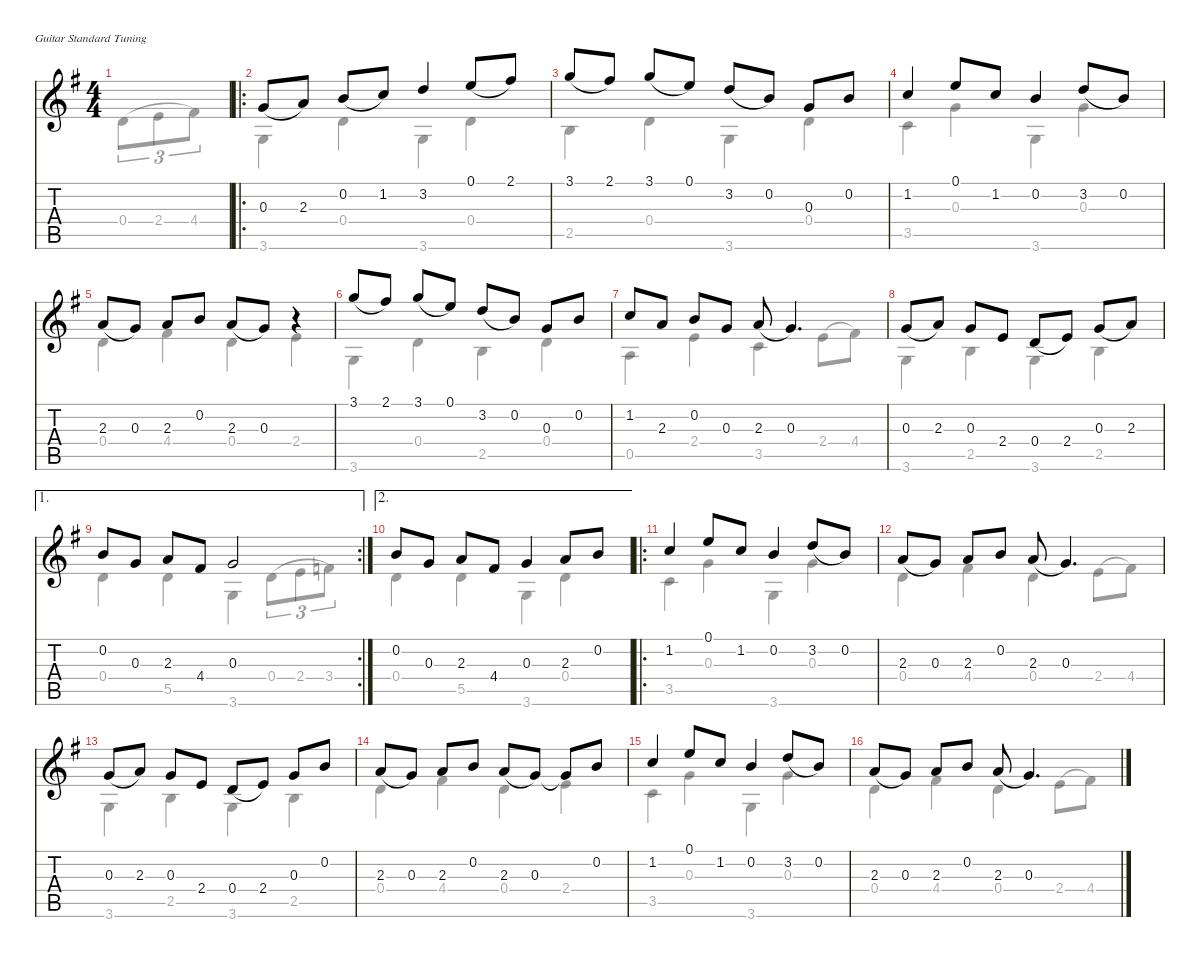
\defaultSystemsLayout 4
\hideDynamics
\bracketExtendMode nobrackets
\singleTrackTrackNamePolicy hidden
\multiTrackTrackNamePolicy hidden
\firstSystemTrackNameMode fullname
\firstSystemTrackNameOrientation horizontal
\otherSystemsTrackNameOrientation horizontal
\track ("Nylon Guitar" "Nylon Guit") {instrument acousticguitarnylon}
\staff {score tabs}
\tuning (E4 B3 G3 D3 A2 E2)
\voice
\ts (4 4)
\ac
\tempo (176 hide)
\clef g2
\ks g
|
\ro
0.3.8{legatoorigin} 2.3.8 0.2.8{legatoorigin} 1.2.8 3.2.4 0.1.8{legatoorigin} 2.1.8 |
3.1.8{legatoorigin} 2.1.8 3.1.8{legatoorigin} 0.1.8 3.2.8{legatoorigin} 0.2.8 0.3.8 0.2.8 |
1.2.4 0.1.8 1.2.8 0.2.4 3.2.8{legatoorigin} 0.2.8 |
2.3.8{legatoorigin} 0.3.8 2.3.8 0.2.8 2.3.8{legatoorigin} 0.3.8 r.4 |
3.1.8{legatoorigin} 2.1.8 3.1.8{legatoorigin} 0.1.8 3.2.8{legatoorigin} 0.2.8 0.3.8 0.2.8 |
1.2.8 2.3.8 0.2.8 0.3.8 2.3.8{legatoorigin} 0.3.4{d} |
0.3.8{legatoorigin} 2.3.8 0.3.8 2.4.8 0.4.8{legatoorigin} 2.4.8 0.3.8{legatoorigin} 2.3.8 |
\ae 1
\rc 2
0.2.8 0.3.8 2.3.8 4.4.8 0.3.2 |
\ae 2
0.2.8 0.3.8 2.3.8 4.4.8 0.3.4 2.3.8 0.2.8 |
\ro
1.2.4 0.1.8 1.2.8 0.2.4 3.2.8{legatoorigin} 0.2.8 |
2.3.8{legatoorigin} 0.3.8 2.3.8 0.2.8 2.3.8{legatoorigin} 0.3.4{d} |
0.3.8{legatoorigin} 2.3.8 0.3.8 2.4.8 0.4.8{legatoorigin} 2.4.8 0.3.8 0.2.8 |
2.3.8{legatoorigin} 0.3.8 2.3.8 0.2.8 2.3.8{legatoorigin} 0.3.8 0.3{t}.8 0.2.8 |
1.2.4 0.1.8 1.2.8 0.2.4 3.2.8{legatoorigin} 0.2.8 |
2.3.8{legatoorigin} 0.3.8 2.3.8 0.2.8 2.3.8{legatoorigin} 0.3.4{d}
\voice
\clef g2
\ottava regular
\simile none
\ks g
0.4.8{tu (3 2) dy mf legatoorigin} 2.4.8{tu (3 2) legatoorigin} 4.4.8{tu (3 2)} |
3.6.4 0.4.4 3.6.4 0.4.4 |
2.5.4 0.4.4 3.6.4 0.4.4 |
3.5.4 0.3.4 3.6.4 0.3.4 |
0.4.4 4.4.4 0.4.4 2.4.4 |
3.6.4 0.4.4 2.5.4 0.4.4 |
0.5.4 2.4.4 3.5.4 2.4.8{legatoorigin} 4.4.8 |
3.6.4 2.5.4 3.6.4 2.5.4 |
0.4.4 5.5.4 3.6.4 0.4.8{tu (3 2) legatoorigin} 2.4.8{tu (3 2) legatoorigin} 3.4.8{tu (3 2)} |
0.4.4 5.5.4 3.6.4 0.4.4 |
3.5.4 0.3.4 3.6.4 0.3.4 |
0.4.4 4.4.4 0.4.4 2.4.8{legatoorigin} 4.4.8 |
3.6.4 2.5.4 3.6.4 2.5.4 |
0.4.4 4.4.4 0.4.4 2.4.4 |
3.5.4 0.3.4 3.6.4 0.3.4 |
0.4.4 4.4.4 0.4.4 2.4.8{legatoorigin} 4.4.8
